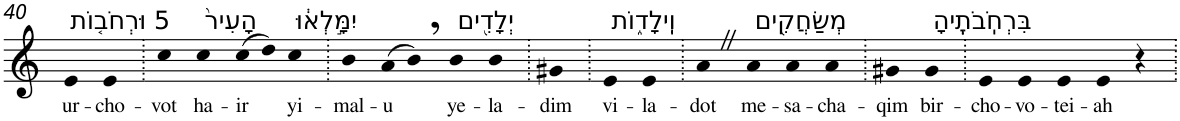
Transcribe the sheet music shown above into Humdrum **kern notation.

**kern	**text
*part1	*part1
*staff1	*staff1
*I"Piano	*
*I'Pno	*
!!LO:PB:g=z
*clefG2	*
*k[]	*
=40	=40
!LO:TX:a:t=5 וּרְחֹב֤וֹת	!
!	!LO:LY:b
4e	ur-
!	!LO:LY:b
4e	-cho-
=41.	=41.
!	!LO:LY:b
4cc	-vot
!LO:TX:a:t=הָעִיר֙	!
!	!LO:LY:b
4cc	ha-
!	!LO:LY:b
(>8cc	-ir
8dd)	.
!LO:TX:a:t=יִמָּ֣לְא֔וּ	!
!	!LO:LY:b
4cc	yi-
=42.	=42.
!	!LO:LY:b
4b	-mal-
!	!LO:LY:b
(>8a	-u
8b,)	.
!LO:TX:a:t=יְלָדִ֖ים	!
!	!LO:LY:b
4b	ye-
!	!LO:LY:b
4b	-la-
=43.	=43.
!	!LO:LY:b
4g#X	-dim
=44.	=44.
!LO:TX:a:t=וִֽילָד֑וֹת	!
!	!LO:LY:b
4e	vi-
!	!LO:LY:b
4e	-la-
=45.	=45.
!	!LO:LY:b
4aZ	-dot
!LO:TX:a:t=מְשַׂחֲקִ֖ים	!
!	!LO:LY:b
4a	me-
!	!LO:LY:b
4a	-sa-
!	!LO:LY:b
4a	-cha-
=46.	=46.
!	!LO:LY:b
4g#X	-qim
!LO:TX:a:t=בִּרְחֹֽבֹתֶֽיהָ	!
!	!LO:LY:b
4g#	bir-
=47.	=47.
!	!LO:LY:b
4e	-cho-
!	!LO:LY:b
4e	-vo-
!	!LO:LY:b
4e	-tei-
!	!LO:LY:b
4e	-ah
4r	.
=.	=.
*-	*-
